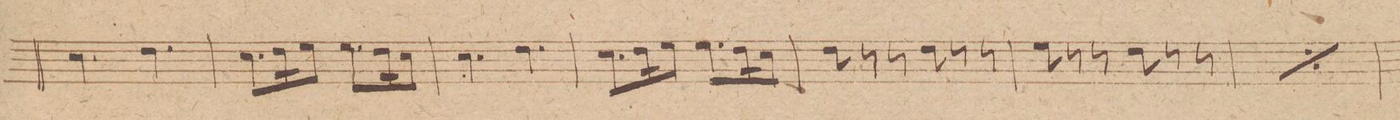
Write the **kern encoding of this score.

**kern
*I"Corno 1mo in C.
*clefG2
*k[]
*M6/8
4.cc\
4.dd\
=66
8.cc\L
16dd\K
8ee\J
8.ee\L
16dd\K
8cc\J
=67
4.cc\
4.dd\
=68
8.cc\L
16dd\K
8ee\J
8.ee\L
16dd\K
8cc\J
=69
8dd\
8r
8r
8dd\
8r
8r
=70
8ee\
8r
8r
8dd\
8r
8r
=71
*rep
8ee\
8r
8r
8dd\
8r
8r
*Xrep
=72
*-
